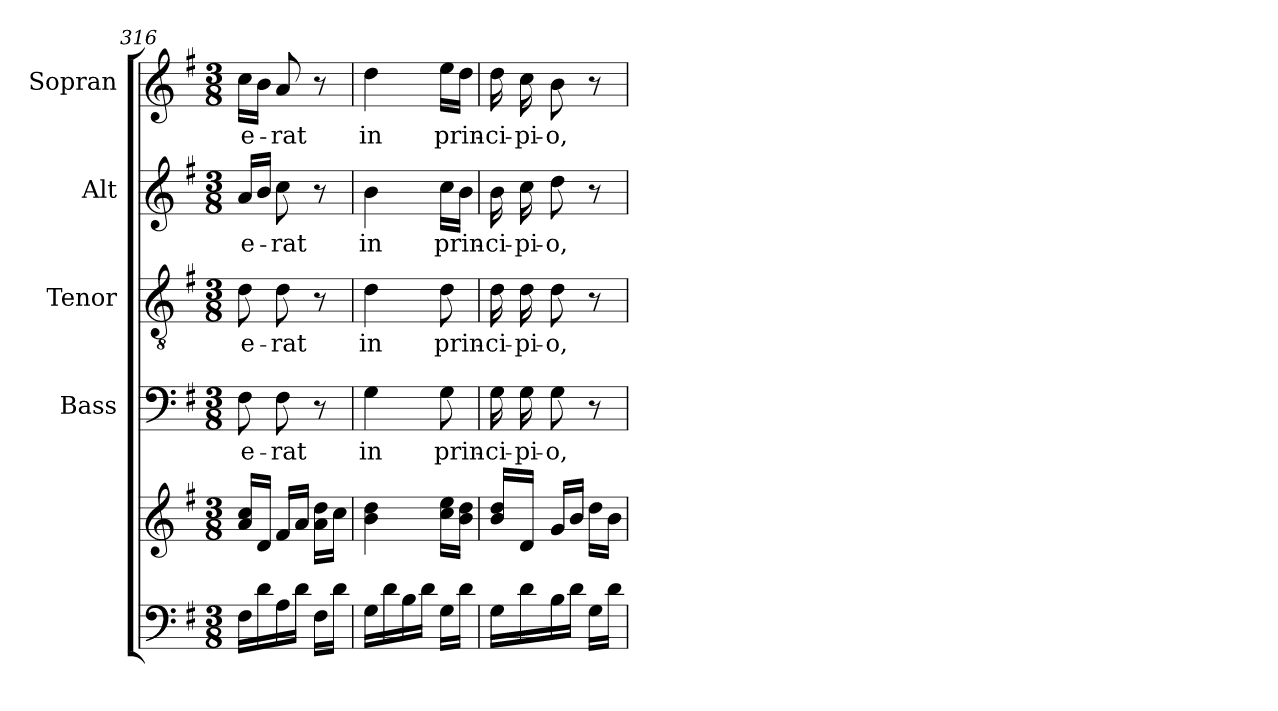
**kern	**kern	**kern	**text	**kern	**text	**kern	**text	**kern	**text
*part5	*part5	*part4	*part4	*part3	*part3	*part2	*part2	*part1	*part1
*staff6	*staff5	*staff4	*staff4	*staff3	*staff3	*staff2	*staff2	*staff1	*staff1
*	*	*I"Bass	*	*I"Tenor	*	*I"Alt	*	*I"Sopran	*
*	*	*I'B.	*	*I'T.	*	*I'A.	*	*I'S.	*
*clefF4	*clefG2	*clefF4	*	*clefGv2	*	*clefG2	*	*clefG2	*
*k[f#]	*k[f#]	*k[f#]	*	*k[f#]	*	*k[f#]	*	*k[f#]	*
*G:	*G:	*G:	*	*G:	*	*G:	*	*G:	*
*M3/8	*M3/8	*M3/8	*	*M3/8	*	*M3/8	*	*M3/8	*
=316	=316	=316	=316	=316	=316	=316	=316	=316	=316
!	!	!	!LO:LY:b	!	!LO:LY:b	!	!LO:LY:b	!	!LO:LY:b
16F#\LL	16a/ 16cc/LL	8F#\	e-	8d\	e-	16a/LL	e-	16cc\LL	e-
16d\	16d/JJ	.	.	.	.	16b/JJ	.	16b\JJ	.
!	!	!	!LO:LY:b	!	!LO:LY:b	!	!LO:LY:b	!	!LO:LY:b
16A\	16f#/LL	8F#\	-rat	8d\	-rat	8cc\	-rat	8a/	-rat
16d\JJ	16a/JJ	.	.	.	.	.	.	.	.
16F#\LL	16a\ 16dd\LL	8r	.	8r	.	8r	.	8r	.
16d\JJ	16cc\JJ	.	.	.	.	.	.	.	.
=317	=317	=317	=317	=317	=317	=317	=317	=317	=317
!	!	!	!LO:LY:b	!	!LO:LY:b	!	!LO:LY:b	!	!LO:LY:b
16G\LL	4b\ 4dd\	4G\	in	4d\	in	4b\	in	4dd\	in
16d\	.	.	.	.	.	.	.	.	.
16B\	.	.	.	.	.	.	.	.	.
16d\JJ	.	.	.	.	.	.	.	.	.
!	!	!	!LO:LY:b	!	!LO:LY:b	!	!LO:LY:b	!	!LO:LY:b
16G\LL	16cc\ 16ee\LL	8G\	prin-	8d\	prin-	16cc\LL	prin-	16ee\LL	prin-
16d\JJ	16b\ 16dd\JJ	.	.	.	.	16b\JJ	.	16dd\JJ	.
=318	=318	=318	=318	=318	=318	=318	=318	=318	=318
!	!	!	!LO:LY:b	!	!LO:LY:b	!	!LO:LY:b	!	!LO:LY:b
16G\LL	16b/ 16dd/LL	16G\	-ci-	16d\	-ci-	16b\	-ci-	16dd\	-ci-
!	!	!	!LO:LY:b	!	!LO:LY:b	!	!LO:LY:b	!	!LO:LY:b
16d\	16d/JJ	16G\	-pi-	16d\	-pi-	16cc\	-pi-	16cc\	-pi-
!	!	!	!LO:LY:b	!	!LO:LY:b	!	!LO:LY:b	!	!LO:LY:b
16B\	16g/LL	8G\	-o,	8d\	-o,	8dd\	-o,	8b\	-o,
16d\JJ	16b/JJ	.	.	.	.	.	.	.	.
16G\LL	16dd\LL	8r	.	8r	.	8r	.	8r	.
16d\JJ	16b\JJ	.	.	.	.	.	.	.	.
=	=	=	=	=	=	=	=	=	=
*-	*-	*-	*-	*-	*-	*-	*-	*-	*-
